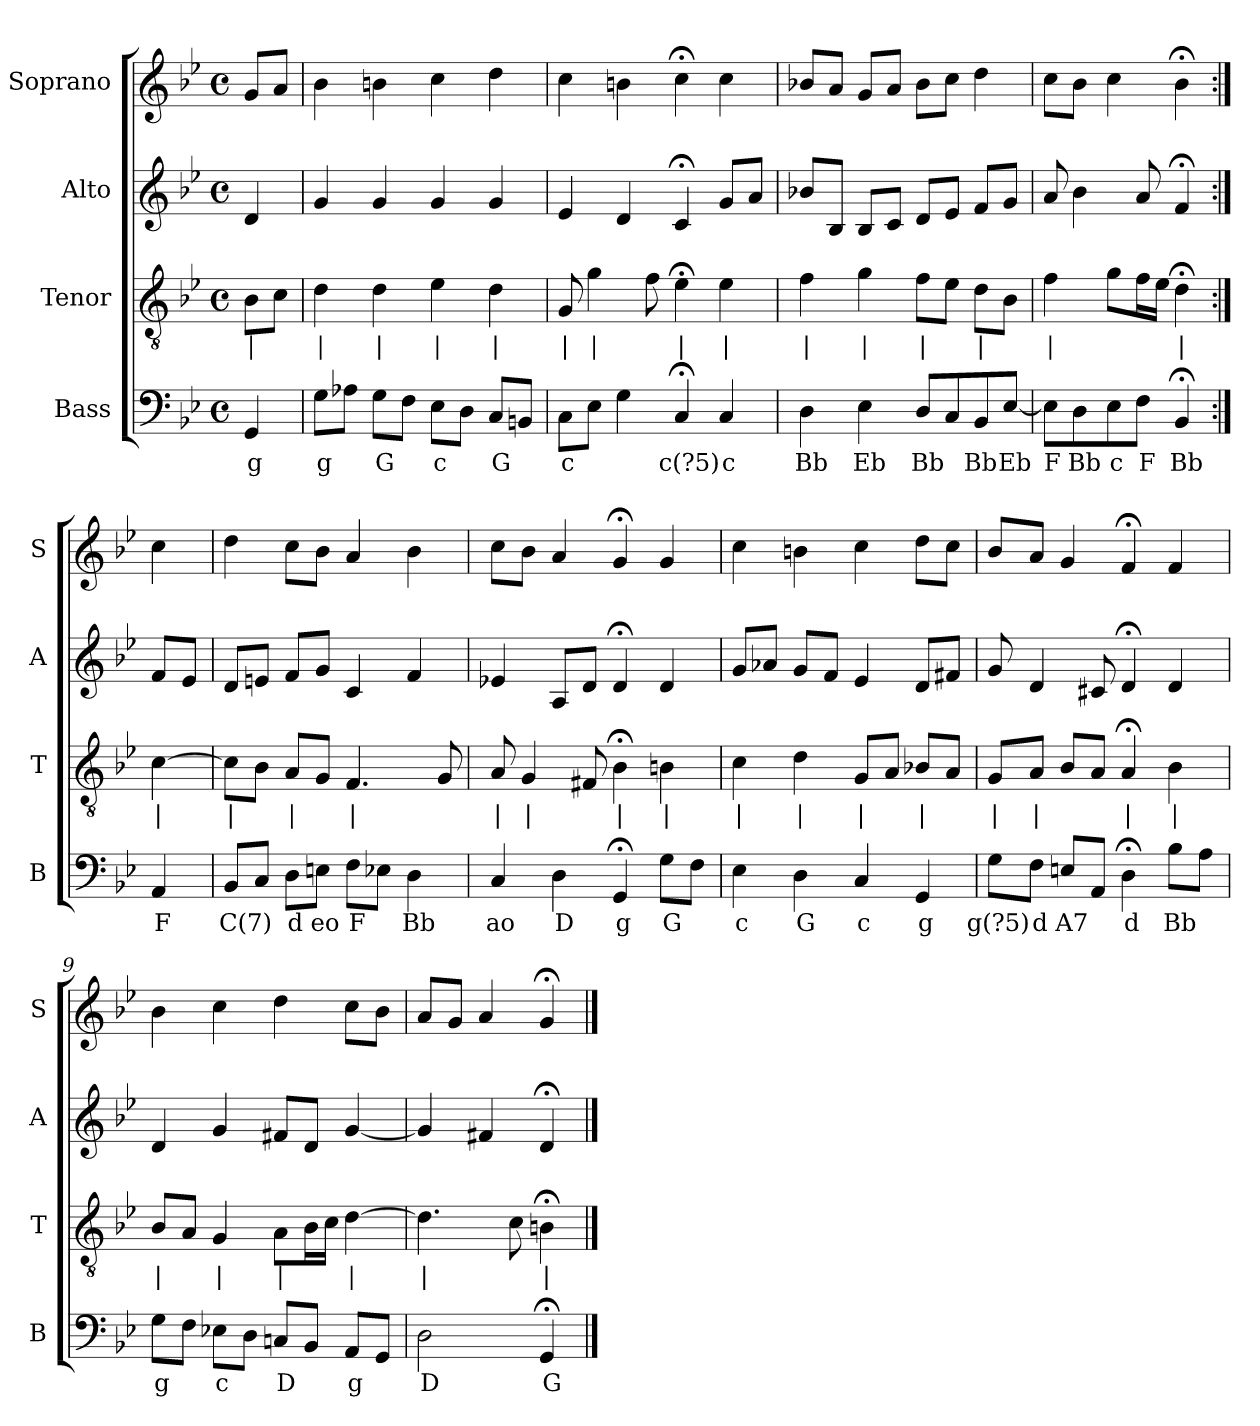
**kern	**text	**kern	**text	**kern	**kern
*part4	*part4	*part3	*part3	*part2	*part1
*staff4	*staff4	*staff3	*staff3	*staff2	*staff1
*I"Bass	*	*I"Tenor	*	*I"Alto	*I"Soprano
*I'B	*	*I'T	*	*I'A	*I'S
*clefF4	*	*clefGv2	*	*clefG2	*clefG2
*k[b-e-]	*	*k[b-e-]	*	*k[b-e-]	*k[b-e-]
*g:	*	*g:	*	*g:	*g:
*M4/4	*	*M4/4	*	*M4/4	*M4/4
*met(c)	*	*met(c)	*	*met(c)	*met(c)
*MM100	*	*MM100	*	*MM100	*MM100
=	=	=	=	=	=
4GG	g	8B-L	|	4d	8gL
.	.	8cJ	.	.	8aJ
=1	=1	=1	=1	=1	=1
8GL	g	4d	|	4g	4b-
8A-XJ	.	.	.	.	.
8GL	G	4d	|	4g	4bn
8FJ	.	.	.	.	.
8E-L	c	4e-	|	4g	4cc
8DJ	.	.	.	.	.
8CL	G	4d	|	4g	4dd
8BBnJ	.	.	.	.	.
=2	=2	=2	=2	=2	=2
8CL	c	8G	|	4e-	4cc
8E-J	.	4g	|	.	.
4G	.	.	.	4d	4bn
.	.	8f	.	.	.
4C;<	c(?5)	4e-;<	|	4c;<	4cc;<
4C	c	4e-	|	8gL	4cc
.	.	.	.	8aJ	.
=3	=3	=3	=3	=3	=3
4D	Bb	4f	|	8b-XL	8b-XL
.	.	.	.	8B-J	8aJ
4E-	Eb	4g	|	8B-L	8gL
.	.	.	.	8cJ	8aJ
8DL	Bb	8fL	|	8dL	8b-L
8C	.	8e-J	.	8e-J	8ccJ
8BB-	Bb	8dL	|	8fL	4dd
[8E-J	Eb	8B-J	.	8gJ	.
=4	=4	=4	=4	=4	=4
8E-L]	F	4f	|	8a	8ccL
8D	Bb	.	.	4b-	8b-J
8E-	c	8gL	.	.	4cc
8FJ	F	16fL	.	8a	.
.	.	16e-JJ	.	.	.
4BB-;<	Bb	4d;<	|	4f;<	4b-;<
=:|!	=:|!	=:|!	=:|!	=:|!	=:|!
4AA	F	[4c	|	8fL	4cc
.	.	.	.	8e-J	.
=5	=5	=5	=5	=5	=5
8BB-L	C(7)	8cL]	|	8dL	4dd
8CJ	.	8B-J	.	8enJ	.
8DL	d	8AL	|	8fL	8ccL
8EnJ	eo	8GJ	.	8gJ	8b-J
8FL	F	4.F	|	4c	4a
8E-XJ	.	.	.	.	.
4D	Bb	.	.	4f	4b-
.	.	8G	.	.	.
=6	=6	=6	=6	=6	=6
4C	ao	8A	|	4e-X	8ccL
.	.	4G	|	.	8b-J
4D	D	.	.	8AL	4a
.	.	8F#X	.	8dJ	.
4GG;<	g	4B-;<	|	4d;<	4g;<
8GL	G	4Bn	|	4d	4g
8FJ	.	.	.	.	.
=7	=7	=7	=7	=7	=7
4E-	c	4c	|	8gL	4cc
.	.	.	.	8a-XJ	.
4D	G	4d	|	8gL	4bn
.	.	.	.	8fJ	.
4C	c	8GL	|	4e-	4cc
.	.	8AJ	.	.	.
4GG	g	8B-XL	|	8dL	8ddL
.	.	8AJ	.	8f#XJ	8ccJ
=8	=8	=8	=8	=8	=8
8GL	g(?5)	8GL	|	8g	8b-L
8FJ	d	8AJ	|	4d	8aJ
8EnL	A7	8B-L	.	.	4g
8AAJ	.	8AJ	.	8c#X	.
4D;<	d	4A;<	|	4d;<	4f;<
8B-L	Bb	4B-	|	4d	4f
8AJ	.	.	.	.	.
=9	=9	=9	=9	=9	=9
8GL	g	8B-L	|	4d	4b-
8FJ	.	8AJ	.	.	.
8E-XL	c	4G	|	4g	4cc
8DJ	.	.	.	.	.
8CnL	D	8AL	|	8f#XL	4dd
8BB-J	.	16B-L	.	8dJ	.
.	.	16cJJ	.	.	.
8AAL	g	[4d	|	[4g	8ccL
8GGJ	.	.	.	.	8b-J
=10	=10	=10	=10	=10	=10
2D	D	4.d]	|	4g]	8aL
.	.	.	.	.	8gJ
.	.	.	.	4f#X	4a
.	.	8c	.	.	.
4GG;<	G	4Bn;<	|	4d;<	4g;<
==	==	==	==	==	==
*-	*-	*-	*-	*-	*-
